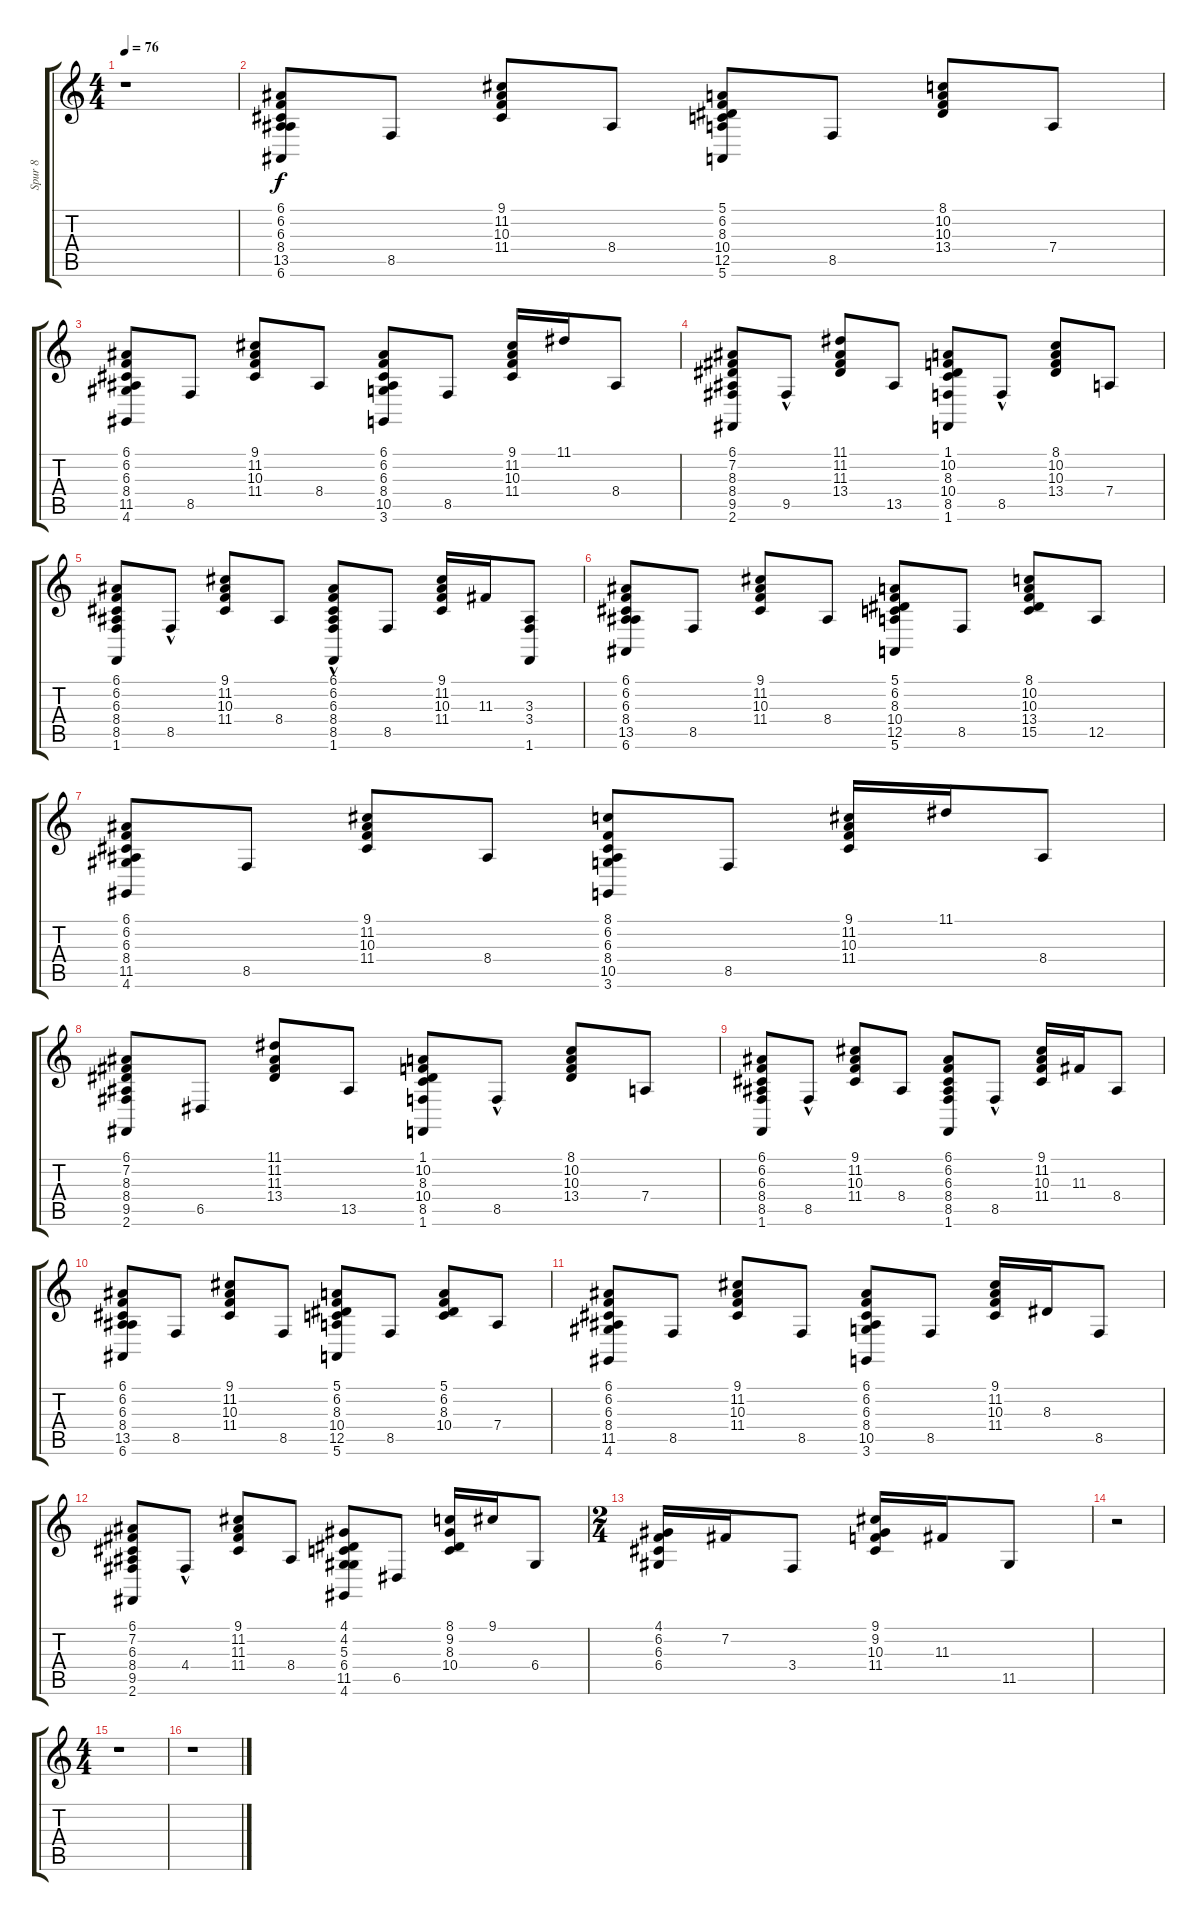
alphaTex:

\track ("Spur 8" "Spur 8") {instrument electricgrandpiano}
\staff {score tabs}
\tuning (E4 B3 G3 D3 A2 E2) {hide}
\ts (4 4)
\tempo 76
\clef g2
\ks c
r.1{dy f instrument electricgrandpiano} |
(6.1 6.2 6.3 8.4 13.5 6.6).8{volume 13} 8.5.8 (9.1 11.2 10.3 11.4).8 8.4.8 (5.1 6.2 8.3 10.4 12.5 5.6).8 8.5.8 (8.1 10.2 10.3 13.4).8 7.4.8 |
(6.1 6.2 6.3 8.4 11.5 4.6).8 8.5.8 (9.1 11.2 10.3 11.4).8 8.4.8 (6.1 6.2 6.3 8.4 10.5 3.6).8 8.5.8 (9.1 11.2 10.3 11.4).16 11.1.16 8.4.8 |
(6.1 7.2 8.3 8.4 9.5 2.6).8 9.5{hac}.8 (11.1 11.2 11.3 13.4).8 13.5.8 (1.1 10.2 8.3 10.4 8.5 1.6).8 8.5{hac}.8 (8.1 10.2 10.3 13.4).8 7.4.8 |
(6.1 6.2 6.3 8.4 8.5 1.6).8 8.5{hac}.8 (9.1 11.2 10.3 11.4).8 8.4.8 (6.1 6.2 6.3 8.4 8.5 1.6{hac}).8 8.5.8 (9.1 11.2 10.3 11.4).16 11.3.16 (3.3 3.4 1.6).8 |
(6.1 6.2 6.3 8.4 13.5 6.6).8 8.5.8 (9.1 11.2 10.3 11.4).8 8.4.8 (5.1 6.2 8.3 10.4 12.5 5.6).8 8.5.8 (8.1 10.2 10.3 13.4 15.5).8 12.5.8 |
(6.1 6.2 6.3 8.4 11.5 4.6).8 8.5.8 (9.1 11.2 10.3 11.4).8 8.4.8 (8.1 6.2 6.3 8.4 10.5 3.6).8 8.5.8 (9.1 11.2 10.3 11.4).16 11.1.16 8.4.8 |
(6.1 7.2 8.3 8.4 9.5 2.6).8 6.5.8 (11.1 11.2 11.3 13.4).8 13.5.8 (1.1 10.2 8.3 10.4 8.5 1.6).8 8.5{hac}.8 (8.1 10.2 10.3 13.4).8 7.4.8 |
(6.1 6.2 6.3 8.4 8.5 1.6).8 8.5{hac}.8 (9.1 11.2 10.3 11.4).8 8.4.8 (6.1 6.2 6.3 8.4 8.5 1.6).8 8.5{hac}.8 (9.1 11.2 10.3 11.4).16 11.3.16 8.4.8 |
(6.1 6.2 6.3 8.4 13.5 6.6).8{volume 13} 8.5.8{volume 12} (9.1 11.2 10.3 11.4).8{volume 12} 8.5.8{volume 12} (5.1 6.2 8.3 10.4 12.5 5.6).8 8.5.8 (5.1 6.2 8.3 10.4).8 7.4.8 |
(6.1 6.2 6.3 8.4 11.5 4.6).8{volume 15} 8.5.8{volume 15} (9.1 11.2 10.3 11.4).8{volume 14} 8.5.8{volume 14} (6.1 6.2 6.3 8.4 10.5 3.6).8{volume 14} 8.5.8{volume 14} (9.1 11.2 10.3 11.4).16{volume 13} 8.3.16{volume 13} 8.5.8{volume 13} |
(6.1 7.2 6.3 8.4 9.5 2.6).8{volume 13} 4.4{hac}.8{volume 12} (9.1 11.2 11.3 11.4).8{volume 12} 8.4.8{volume 12} (4.1 4.2 5.3 6.4 11.5 4.6).8{volume 12} 6.5.8{volume 12} (8.1 9.2 8.3 10.4).16{volume 11} 9.1.16{volume 11} 6.4.8{volume 11} |
\ts (2 4)
(4.1 6.2 6.3 6.4).16{volume 11} 7.2.16{volume 10} 3.4.8{volume 10} (9.1 9.2 10.3 11.4).16{volume 10} 11.3.16{volume 10} 11.5.8{volume 10} |
r.2 |
\ts (4 4)
r.1 |
r.1
